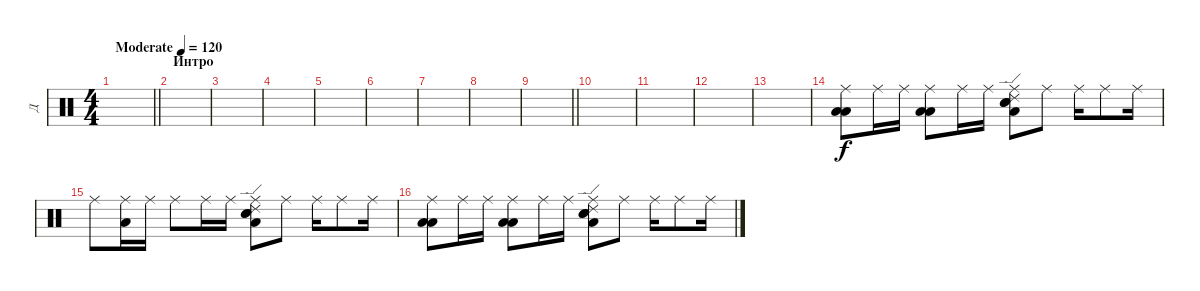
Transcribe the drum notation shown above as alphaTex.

\track ("Д" "Д") {instrument percussion}
\staff {score}
\articulation defaults
\ts (4 4)
\tempo (120 "Moderate")
\clef neutral
\barLineRight lightlight
\ks c
|
\section ("" "Интро")
|
|
|
|
|
|
|
\barLineRight lightlight
|
\section ("" "")
|
|
|
|
("Low Tom (hit)" "Low Floor Tom (hit)" "Ride (middle)").8{volume 13} "Ride (middle)".16 "Ride (middle)".16 ("Low Tom (hit)" "Low Floor Tom (hit)" "Ride (middle)").8 "Ride (middle)".16 "Ride (middle)".16 ("Ride (edge) 2" "Electric Snare (hit)" "Electric Snare (hit)" "Low Floor Tom (hit)" "Ride (middle)").8 "Ride (middle)".8 "Ride (middle)".16 "Ride (middle)".8 "Ride (middle)".16 |
"Ride (middle)".8 ("Low Tom (hit)" "Ride (middle)").16 "Ride (middle)".16 "Ride (middle)".8 "Ride (middle)".16 "Ride (middle)".16 ("Ride (edge) 2" "Electric Snare (hit)" "Electric Snare (hit)" "Low Floor Tom (hit)" "Ride (middle)").8 "Ride (middle)".8 "Ride (middle)".16 "Ride (middle)".8 "Ride (middle)".16 |
("Low Tom (hit)" "Low Floor Tom (hit)" "Ride (middle)").8 "Ride (middle)".16 "Ride (middle)".16 ("Low Tom (hit)" "Low Floor Tom (hit)" "Ride (middle)").8 "Ride (middle)".16 "Ride (middle)".16 ("Ride (edge) 2" "Electric Snare (hit)" "Electric Snare (hit)" "Low Floor Tom (hit)" "Ride (middle)").8 "Ride (middle)".8 "Ride (middle)".16 "Ride (middle)".8 "Ride (middle)".16
